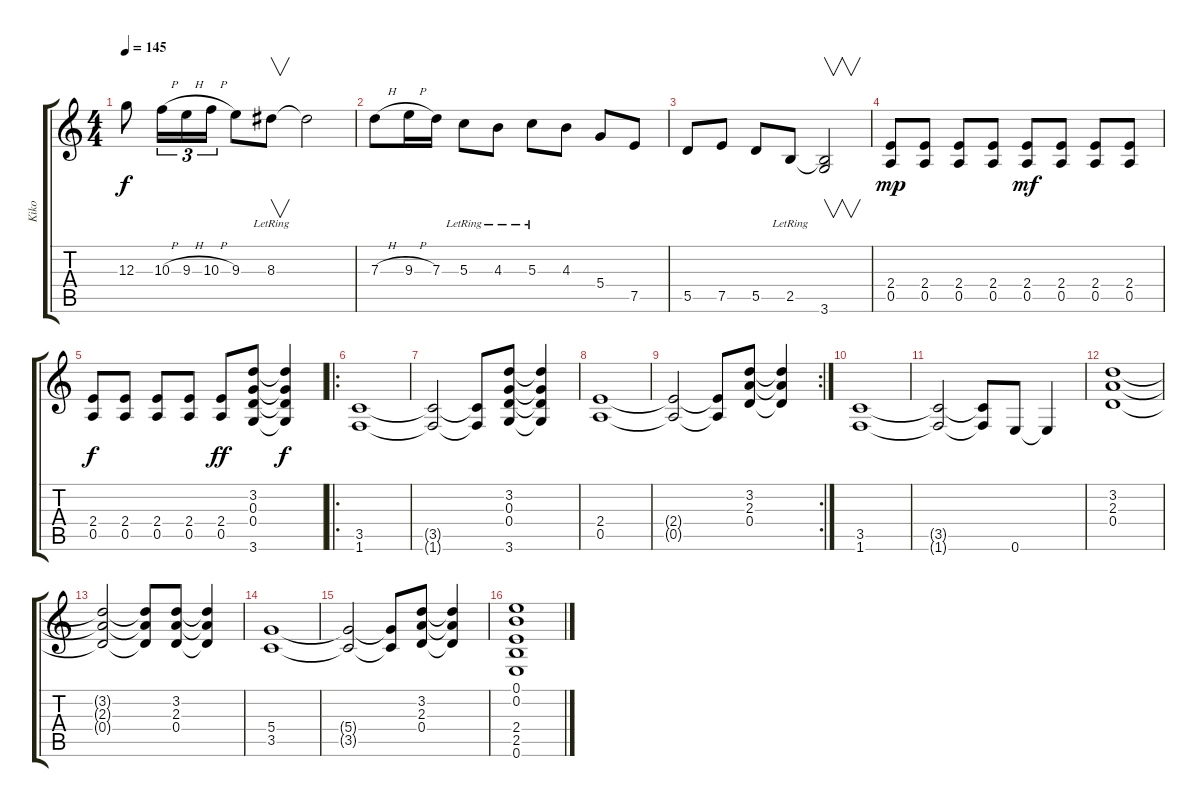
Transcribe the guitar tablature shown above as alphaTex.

\track ("Kiko" "Kiko") {instrument distortionguitar}
\staff {score tabs}
\tuning (E4 B3 G3 D3 A2 E2) {hide}
\ts (4 4)
\tempo 145
\clef g2
\ks c
12.3.8{dy f} 10.3{h}.16{tu (3 2)} 9.3{h}.16{tu (3 2)} 10.3{h}.16{tu (3 2)} 9.3.8 8.3{lr}.8{v} 8.3{t}.2 |
7.3{h}.8 9.3{h}.16 7.3.16 5.3{lr}.8 4.3{lr}.8 5.3{lr}.8 4.3.8 5.4.8 7.5.8 |
5.5.8 7.5.8 5.5.8 2.5{lr}.8 (2.5{t} 3.6).2{v} |
(2.4 0.5).8{dy mp} (2.4 0.5).8 (2.4 0.5).8 (2.4 0.5).8 (2.4 0.5).8{dy mf} (2.4 0.5).8 (2.4 0.5).8 (2.4 0.5).8 |
(2.4 0.5).8{dy f} (2.4 0.5).8 (2.4 0.5).8 (2.4 0.5).8 (2.4 0.5).8{dy ff} (3.2 0.3 0.4 3.6).8 (3.2{t} 0.3{t} 0.4{t} 3.6{t}).4{dy f} |
\ro
(3.5 1.6).1 |
(3.5{t} 1.6{t}).2 (3.5{t} 1.6{t}).8 (3.2 0.3 0.4 3.6).8 (3.2{t} 0.3{t} 0.4{t} 3.6{t}).4 |
(2.4 0.5).1 |
\rc 2
(2.4{t} 0.5{t}).2 (2.4{t} 0.5{t}).8 (3.2 2.3 0.4).8 (3.2{t} 2.3{t} 0.4{t}).4 |
(3.5 1.6).1 |
(3.5{t} 1.6{t}).2 (3.5{t} 1.6{t}).8 0.6.8 0.6{t}.4 |
(3.2 2.3 0.4).1 |
(3.2{t} 2.3{t} 0.4{t}).2 (3.2{t} 2.3{t} 0.4{t}).8 (3.2 2.3 0.4).8 (3.2{t} 2.3{t} 0.4{t}).4 |
(5.4 3.5).1 |
(5.4{t} 3.5{t}).2 (5.4{t} 3.5{t}).8 (3.2 2.3 0.4).8 (3.2{t} 2.3{t} 0.4{t}).4 |
(0.1 0.2 2.4 2.5 0.6).1
